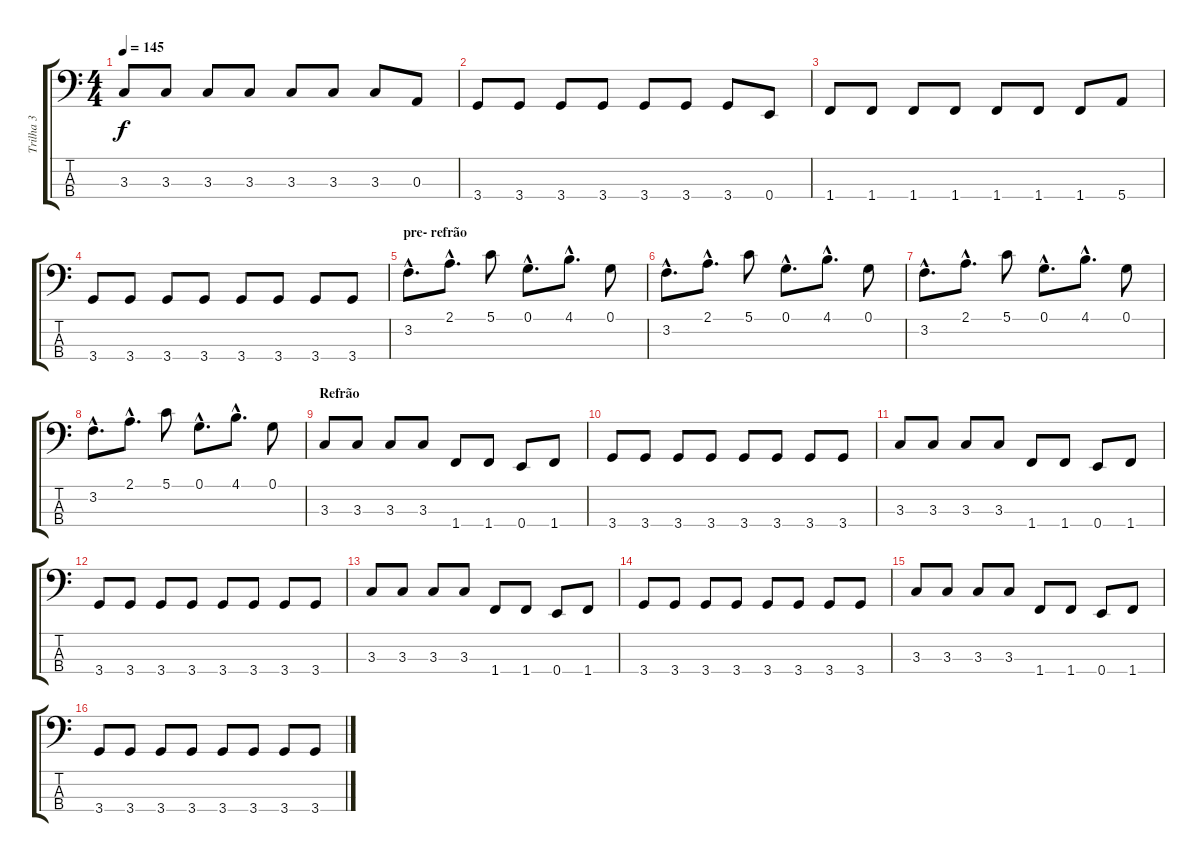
\track ("Trilha 3" "Trilha 3") {instrument electricbasspick}
\staff {score tabs}
\tuning (G2 D2 A1 E1) {hide}
\ts (4 4)
\tempo 145
\clef f4
\ks c
3.3.8{dy f} 3.3.8 3.3.8 3.3.8 3.3.8 3.3.8 3.3.8 0.3.8 |
3.4.8 3.4.8 3.4.8 3.4.8 3.4.8 3.4.8 3.4.8 0.4.8 |
1.4.8 1.4.8 1.4.8 1.4.8 1.4.8 1.4.8 1.4.8 5.4.8 |
3.4.8 3.4.8 3.4.8 3.4.8 3.4.8 3.4.8 3.4.8 3.4.8 |
\section ("" "pre- refrão")
3.2{hac}.8{d} 2.1{hac}.8{d} 5.1.8 0.1{hac}.8{d} 4.1{hac}.8{d} 0.1.8 |
3.2{hac}.8{d} 2.1{hac}.8{d} 5.1.8 0.1{hac}.8{d} 4.1{hac}.8{d} 0.1.8 |
3.2{hac}.8{d} 2.1{hac}.8{d} 5.1.8 0.1{hac}.8{d} 4.1{hac}.8{d} 0.1.8 |
3.2{hac}.8{d} 2.1{hac}.8{d} 5.1.8 0.1{hac}.8{d} 4.1{hac}.8{d} 0.1.8 |
\section ("" "Refrão")
3.3.8 3.3.8 3.3.8 3.3.8 1.4.8 1.4.8 0.4.8 1.4.8 |
3.4.8 3.4.8 3.4.8 3.4.8 3.4.8 3.4.8 3.4.8 3.4.8 |
3.3.8 3.3.8 3.3.8 3.3.8 1.4.8 1.4.8 0.4.8 1.4.8 |
3.4.8 3.4.8 3.4.8 3.4.8 3.4.8 3.4.8 3.4.8 3.4.8 |
3.3.8 3.3.8 3.3.8 3.3.8 1.4.8 1.4.8 0.4.8 1.4.8 |
3.4.8 3.4.8 3.4.8 3.4.8 3.4.8 3.4.8 3.4.8 3.4.8 |
3.3.8 3.3.8 3.3.8 3.3.8 1.4.8 1.4.8 0.4.8 1.4.8 |
3.4.8 3.4.8 3.4.8 3.4.8 3.4.8 3.4.8 3.4.8 3.4.8
